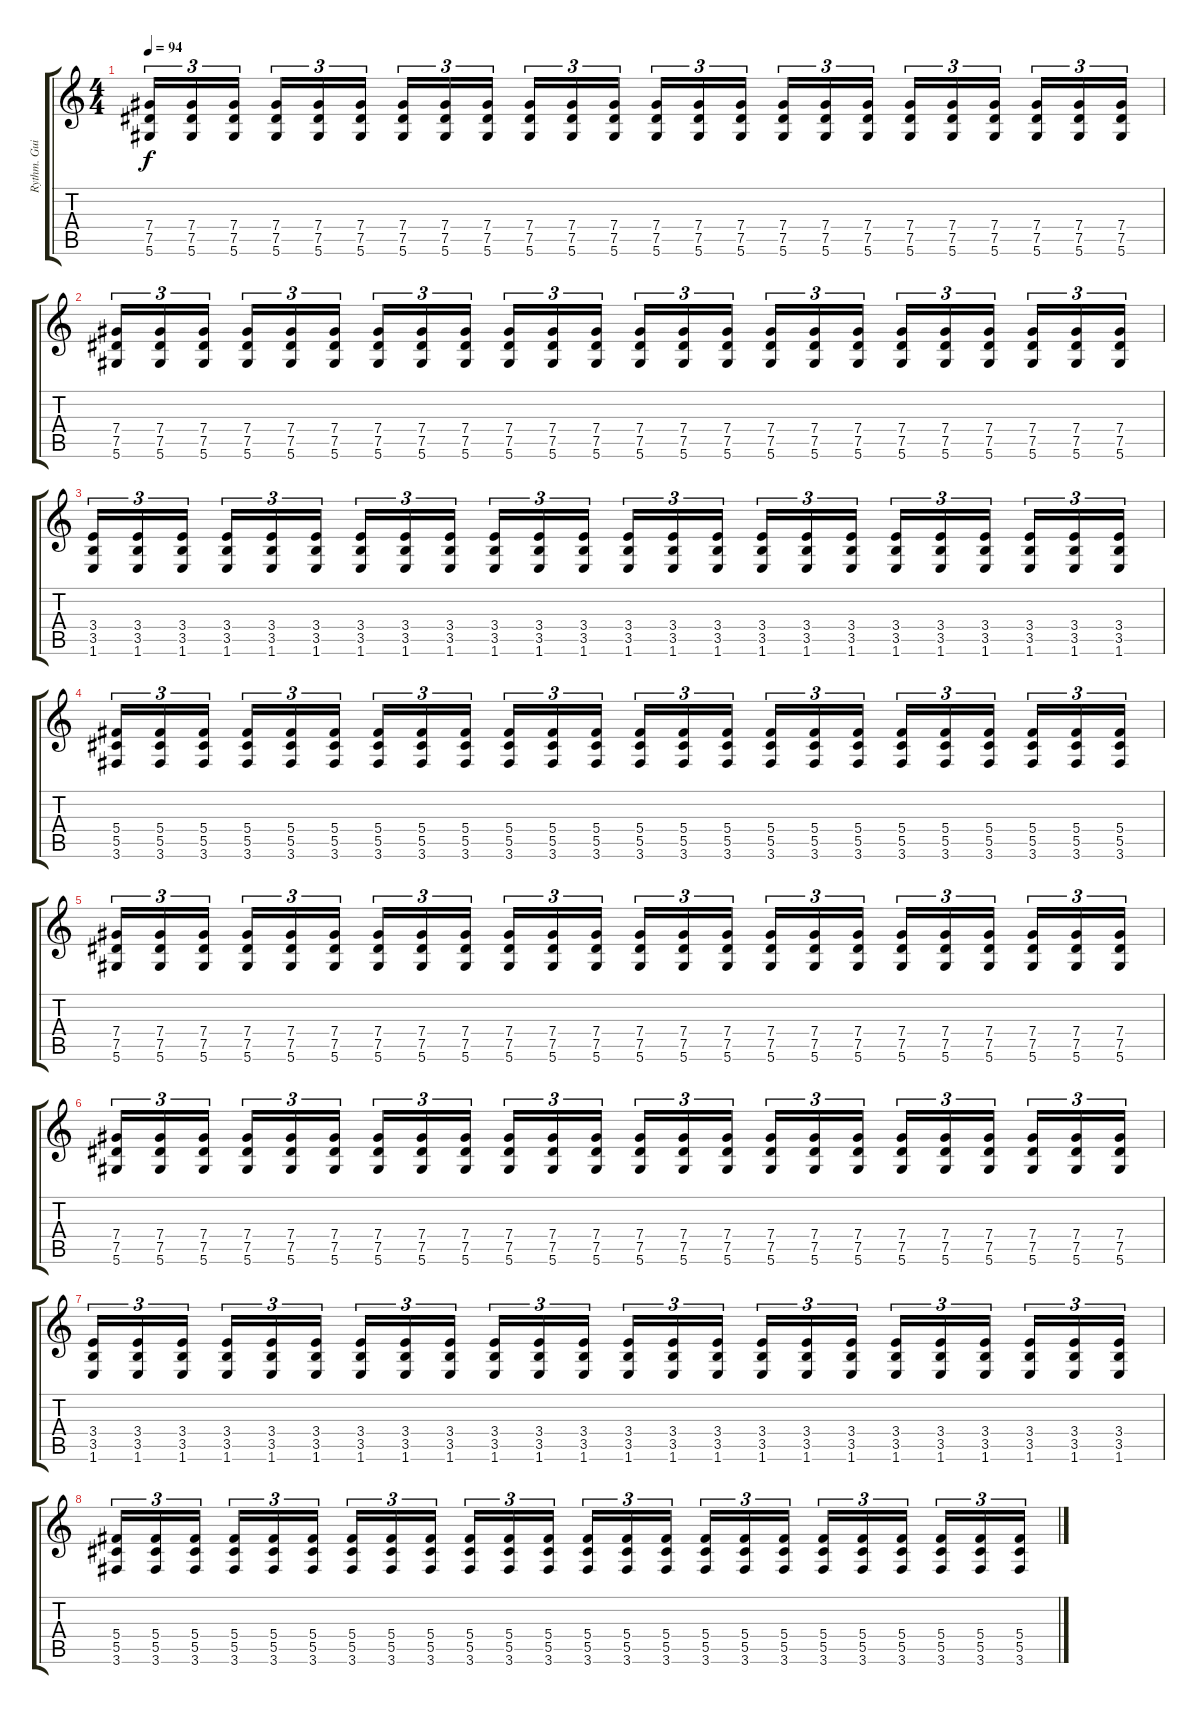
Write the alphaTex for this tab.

\track ("Rythm. Guitar" "Rythm. Gui") {instrument distortionguitar}
\staff {score tabs}
\tuning (Eb4 Bb3 Gb3 Db3 Ab2 Eb2) {hide}
\ts (4 4)
\tempo 94
\clef g2
\ks c
(7.4 7.5 5.6).16{tu (3 2) dy f} (7.4 7.5 5.6).16{tu (3 2)} (7.4 7.5 5.6).16{tu (3 2)} (7.4 7.5 5.6).16{tu (3 2)} (7.4 7.5 5.6).16{tu (3 2)} (7.4 7.5 5.6).16{tu (3 2)} (7.4 7.5 5.6).16{tu (3 2)} (7.4 7.5 5.6).16{tu (3 2)} (7.4 7.5 5.6).16{tu (3 2)} (7.4 7.5 5.6).16{tu (3 2)} (7.4 7.5 5.6).16{tu (3 2)} (7.4 7.5 5.6).16{tu (3 2)} (7.4 7.5 5.6).16{tu (3 2)} (7.4 7.5 5.6).16{tu (3 2)} (7.4 7.5 5.6).16{tu (3 2)} (7.4 7.5 5.6).16{tu (3 2)} (7.4 7.5 5.6).16{tu (3 2)} (7.4 7.5 5.6).16{tu (3 2)} (7.4 7.5 5.6).16{tu (3 2)} (7.4 7.5 5.6).16{tu (3 2)} (7.4 7.5 5.6).16{tu (3 2)} (7.4 7.5 5.6).16{tu (3 2)} (7.4 7.5 5.6).16{tu (3 2)} (7.4 7.5 5.6).16{tu (3 2)} |
(7.4 7.5 5.6).16{tu (3 2)} (7.4 7.5 5.6).16{tu (3 2)} (7.4 7.5 5.6).16{tu (3 2)} (7.4 7.5 5.6).16{tu (3 2)} (7.4 7.5 5.6).16{tu (3 2)} (7.4 7.5 5.6).16{tu (3 2)} (7.4 7.5 5.6).16{tu (3 2)} (7.4 7.5 5.6).16{tu (3 2)} (7.4 7.5 5.6).16{tu (3 2)} (7.4 7.5 5.6).16{tu (3 2)} (7.4 7.5 5.6).16{tu (3 2)} (7.4 7.5 5.6).16{tu (3 2)} (7.4 7.5 5.6).16{tu (3 2)} (7.4 7.5 5.6).16{tu (3 2)} (7.4 7.5 5.6).16{tu (3 2)} (7.4 7.5 5.6).16{tu (3 2)} (7.4 7.5 5.6).16{tu (3 2)} (7.4 7.5 5.6).16{tu (3 2)} (7.4 7.5 5.6).16{tu (3 2)} (7.4 7.5 5.6).16{tu (3 2)} (7.4 7.5 5.6).16{tu (3 2)} (7.4 7.5 5.6).16{tu (3 2)} (7.4 7.5 5.6).16{tu (3 2)} (7.4 7.5 5.6).16{tu (3 2)} |
(3.4 3.5 1.6).16{tu (3 2)} (3.4 3.5 1.6).16{tu (3 2)} (3.4 3.5 1.6).16{tu (3 2)} (3.4 3.5 1.6).16{tu (3 2)} (3.4 3.5 1.6).16{tu (3 2)} (3.4 3.5 1.6).16{tu (3 2)} (3.4 3.5 1.6).16{tu (3 2)} (3.4 3.5 1.6).16{tu (3 2)} (3.4 3.5 1.6).16{tu (3 2)} (3.4 3.5 1.6).16{tu (3 2)} (3.4 3.5 1.6).16{tu (3 2)} (3.4 3.5 1.6).16{tu (3 2)} (3.4 3.5 1.6).16{tu (3 2)} (3.4 3.5 1.6).16{tu (3 2)} (3.4 3.5 1.6).16{tu (3 2)} (3.4 3.5 1.6).16{tu (3 2)} (3.4 3.5 1.6).16{tu (3 2)} (3.4 3.5 1.6).16{tu (3 2)} (3.4 3.5 1.6).16{tu (3 2)} (3.4 3.5 1.6).16{tu (3 2)} (3.4 3.5 1.6).16{tu (3 2)} (3.4 3.5 1.6).16{tu (3 2)} (3.4 3.5 1.6).16{tu (3 2)} (3.4 3.5 1.6).16{tu (3 2)} |
(5.4 5.5 3.6).16{tu (3 2)} (5.4 5.5 3.6).16{tu (3 2)} (5.4 5.5 3.6).16{tu (3 2)} (5.4 5.5 3.6).16{tu (3 2)} (5.4 5.5 3.6).16{tu (3 2)} (5.4 5.5 3.6).16{tu (3 2)} (5.4 5.5 3.6).16{tu (3 2)} (5.4 5.5 3.6).16{tu (3 2)} (5.4 5.5 3.6).16{tu (3 2)} (5.4 5.5 3.6).16{tu (3 2)} (5.4 5.5 3.6).16{tu (3 2)} (5.4 5.5 3.6).16{tu (3 2)} (5.4 5.5 3.6).16{tu (3 2)} (5.4 5.5 3.6).16{tu (3 2)} (5.4 5.5 3.6).16{tu (3 2)} (5.4 5.5 3.6).16{tu (3 2)} (5.4 5.5 3.6).16{tu (3 2)} (5.4 5.5 3.6).16{tu (3 2)} (5.4 5.5 3.6).16{tu (3 2)} (5.4 5.5 3.6).16{tu (3 2)} (5.4 5.5 3.6).16{tu (3 2)} (5.4 5.5 3.6).16{tu (3 2)} (5.4 5.5 3.6).16{tu (3 2)} (5.4 5.5 3.6).16{tu (3 2)} |
(7.4 7.5 5.6).16{tu (3 2)} (7.4 7.5 5.6).16{tu (3 2)} (7.4 7.5 5.6).16{tu (3 2)} (7.4 7.5 5.6).16{tu (3 2)} (7.4 7.5 5.6).16{tu (3 2)} (7.4 7.5 5.6).16{tu (3 2)} (7.4 7.5 5.6).16{tu (3 2)} (7.4 7.5 5.6).16{tu (3 2)} (7.4 7.5 5.6).16{tu (3 2)} (7.4 7.5 5.6).16{tu (3 2)} (7.4 7.5 5.6).16{tu (3 2)} (7.4 7.5 5.6).16{tu (3 2)} (7.4 7.5 5.6).16{tu (3 2)} (7.4 7.5 5.6).16{tu (3 2)} (7.4 7.5 5.6).16{tu (3 2)} (7.4 7.5 5.6).16{tu (3 2)} (7.4 7.5 5.6).16{tu (3 2)} (7.4 7.5 5.6).16{tu (3 2)} (7.4 7.5 5.6).16{tu (3 2)} (7.4 7.5 5.6).16{tu (3 2)} (7.4 7.5 5.6).16{tu (3 2)} (7.4 7.5 5.6).16{tu (3 2)} (7.4 7.5 5.6).16{tu (3 2)} (7.4 7.5 5.6).16{tu (3 2)} |
(7.4 7.5 5.6).16{tu (3 2)} (7.4 7.5 5.6).16{tu (3 2)} (7.4 7.5 5.6).16{tu (3 2)} (7.4 7.5 5.6).16{tu (3 2)} (7.4 7.5 5.6).16{tu (3 2)} (7.4 7.5 5.6).16{tu (3 2)} (7.4 7.5 5.6).16{tu (3 2)} (7.4 7.5 5.6).16{tu (3 2)} (7.4 7.5 5.6).16{tu (3 2)} (7.4 7.5 5.6).16{tu (3 2)} (7.4 7.5 5.6).16{tu (3 2)} (7.4 7.5 5.6).16{tu (3 2)} (7.4 7.5 5.6).16{tu (3 2)} (7.4 7.5 5.6).16{tu (3 2)} (7.4 7.5 5.6).16{tu (3 2)} (7.4 7.5 5.6).16{tu (3 2)} (7.4 7.5 5.6).16{tu (3 2)} (7.4 7.5 5.6).16{tu (3 2)} (7.4 7.5 5.6).16{tu (3 2)} (7.4 7.5 5.6).16{tu (3 2)} (7.4 7.5 5.6).16{tu (3 2)} (7.4 7.5 5.6).16{tu (3 2)} (7.4 7.5 5.6).16{tu (3 2)} (7.4 7.5 5.6).16{tu (3 2)} |
(3.4 3.5 1.6).16{tu (3 2)} (3.4 3.5 1.6).16{tu (3 2)} (3.4 3.5 1.6).16{tu (3 2)} (3.4 3.5 1.6).16{tu (3 2)} (3.4 3.5 1.6).16{tu (3 2)} (3.4 3.5 1.6).16{tu (3 2)} (3.4 3.5 1.6).16{tu (3 2)} (3.4 3.5 1.6).16{tu (3 2)} (3.4 3.5 1.6).16{tu (3 2)} (3.4 3.5 1.6).16{tu (3 2)} (3.4 3.5 1.6).16{tu (3 2)} (3.4 3.5 1.6).16{tu (3 2)} (3.4 3.5 1.6).16{tu (3 2)} (3.4 3.5 1.6).16{tu (3 2)} (3.4 3.5 1.6).16{tu (3 2)} (3.4 3.5 1.6).16{tu (3 2)} (3.4 3.5 1.6).16{tu (3 2)} (3.4 3.5 1.6).16{tu (3 2)} (3.4 3.5 1.6).16{tu (3 2)} (3.4 3.5 1.6).16{tu (3 2)} (3.4 3.5 1.6).16{tu (3 2)} (3.4 3.5 1.6).16{tu (3 2)} (3.4 3.5 1.6).16{tu (3 2)} (3.4 3.5 1.6).16{tu (3 2)} |
(5.4 5.5 3.6).16{tu (3 2)} (5.4 5.5 3.6).16{tu (3 2)} (5.4 5.5 3.6).16{tu (3 2)} (5.4 5.5 3.6).16{tu (3 2)} (5.4 5.5 3.6).16{tu (3 2)} (5.4 5.5 3.6).16{tu (3 2)} (5.4 5.5 3.6).16{tu (3 2)} (5.4 5.5 3.6).16{tu (3 2)} (5.4 5.5 3.6).16{tu (3 2)} (5.4 5.5 3.6).16{tu (3 2)} (5.4 5.5 3.6).16{tu (3 2)} (5.4 5.5 3.6).16{tu (3 2)} (5.4 5.5 3.6).16{tu (3 2)} (5.4 5.5 3.6).16{tu (3 2)} (5.4 5.5 3.6).16{tu (3 2)} (5.4 5.5 3.6).16{tu (3 2)} (5.4 5.5 3.6).16{tu (3 2)} (5.4 5.5 3.6).16{tu (3 2)} (5.4 5.5 3.6).16{tu (3 2)} (5.4 5.5 3.6).16{tu (3 2)} (5.4 5.5 3.6).16{tu (3 2)} (5.4 5.5 3.6).16{tu (3 2)} (5.4 5.5 3.6).16{tu (3 2)} (5.4 5.5 3.6).16{tu (3 2)}
